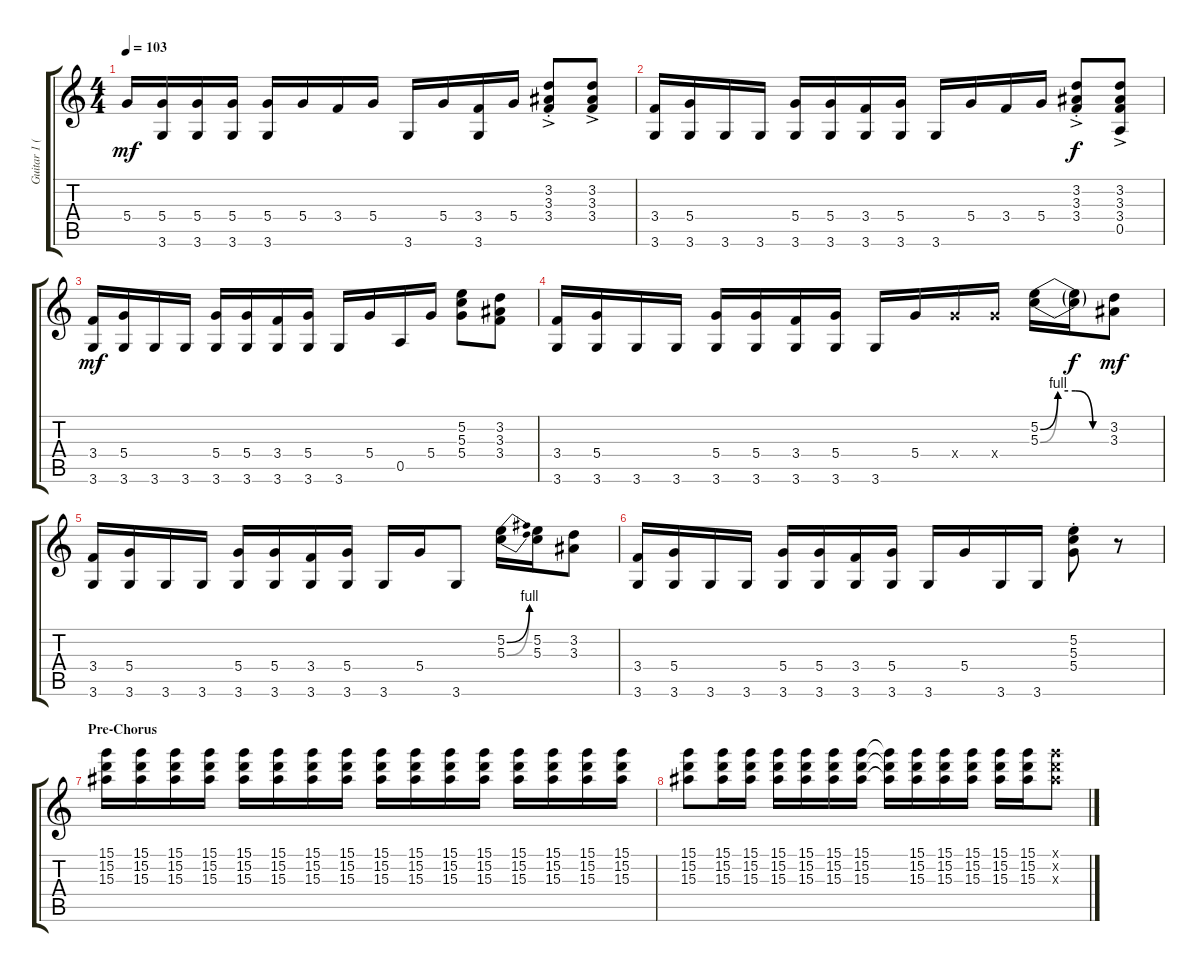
\track ("Guitar 1 (Clean)" "Guitar 1 (") {instrument electricguitarclean}
\staff {score tabs}
\tuning (E4 B3 G3 D3 A2 E2) {hide}
\ts (4 4)
\tempo 103
\clef g2
\ks c
5.4.16{dy mf} (5.4 3.6).16 (5.4 3.6).16 (5.4 3.6).16 (5.4 3.6).16 5.4.16 3.4.16 5.4.16 3.6.16 5.4.16 (3.4 3.6).16 5.4.16 (3.2{ac st} 3.3{ac st} 3.4{ac st}).8 (3.2{ac} 3.3{ac} 3.4{ac}).8 |
(3.4 3.6).16 (5.4 3.6).16 3.6.16 3.6.16 (5.4 3.6).16 (5.4 3.6).16 (3.4 3.6).16 (5.4 3.6).16 3.6.16 5.4.16 3.4.16 5.4.16 (3.2{ac st} 3.3{ac st} 3.4{ac st}).8{dy f} (3.2{ac} 3.3{ac} 3.4{ac} 0.5{ac}).8 |
(3.4 3.6).16{dy mf} (5.4 3.6).16 3.6.16 3.6.16 (5.4 3.6).16 (5.4 3.6).16 (3.4 3.6).16 (5.4 3.6).16 3.6.16 5.4.16 0.5.16 5.4.16 (5.2 5.3 5.4).8 (3.2 3.3 3.4).8 |
(3.4 3.6).16 (5.4 3.6).16 3.6.16 3.6.16 (5.4 3.6).16 (5.4 3.6).16 (3.4 3.6).16 (5.4 3.6).16 3.6.16 5.4.16 5.4{x}.16 5.4{x}.16 (5.2{be (custom 0 0 15 4 30 4 45 0 60 0)} 5.3{be (custom 0 0 15 4 30 4 45 0 60 0)}).16 (5.2{t} 5.3{t}).16{dy f} (3.2 3.3).8{dy mf} |
(3.4 3.6).16 (5.4 3.6).16 3.6.16 3.6.16 (5.4 3.6).16 (5.4 3.6).16 (3.4 3.6).16 (5.4 3.6).16 3.6.16 5.4.16 3.6.8 (5.2{be (bend 0 0 60 4)} 5.3{be (bend 0 0 60 4)}).16 (5.2 5.3).16 (3.2 3.3).8 |
(3.4 3.6).16 (5.4 3.6).16 3.6.16 3.6.16 (5.4 3.6).16 (5.4 3.6).16 (3.4 3.6).16 (5.4 3.6).16 3.6.16 5.4.16 3.6.16 3.6.16 (5.2{st} 5.3{st} 5.4{st}).8 r.8 |
\section ("" "Pre-Chorus")
(15.1 15.2 15.3).16 (15.1 15.2 15.3).16 (15.1 15.2 15.3).16 (15.1 15.2 15.3).16 (15.1 15.2 15.3).16 (15.1 15.2 15.3).16 (15.1 15.2 15.3).16 (15.1 15.2 15.3).16 (15.1 15.2 15.3).16 (15.1 15.2 15.3).16 (15.1 15.2 15.3).16 (15.1 15.2 15.3).16 (15.1 15.2 15.3).16 (15.1 15.2 15.3).16 (15.1 15.2 15.3).16 (15.1 15.2 15.3).16 |
(15.1 15.2 15.3).8 (15.1 15.2 15.3).16 (15.1 15.2 15.3).16 (15.1 15.2 15.3).16 (15.1 15.2 15.3).16 (15.1 15.2 15.3).16 (15.1 15.2 15.3).16 (15.1{t} 15.2{t} 15.3{t}).16 (15.1 15.2 15.3).16 (15.1 15.2 15.3).16 (15.1 15.2 15.3).16 (15.1 15.2 15.3).16 (15.1 15.2 15.3).16 (15.1{x} 15.2{x} 15.3{x}).8
